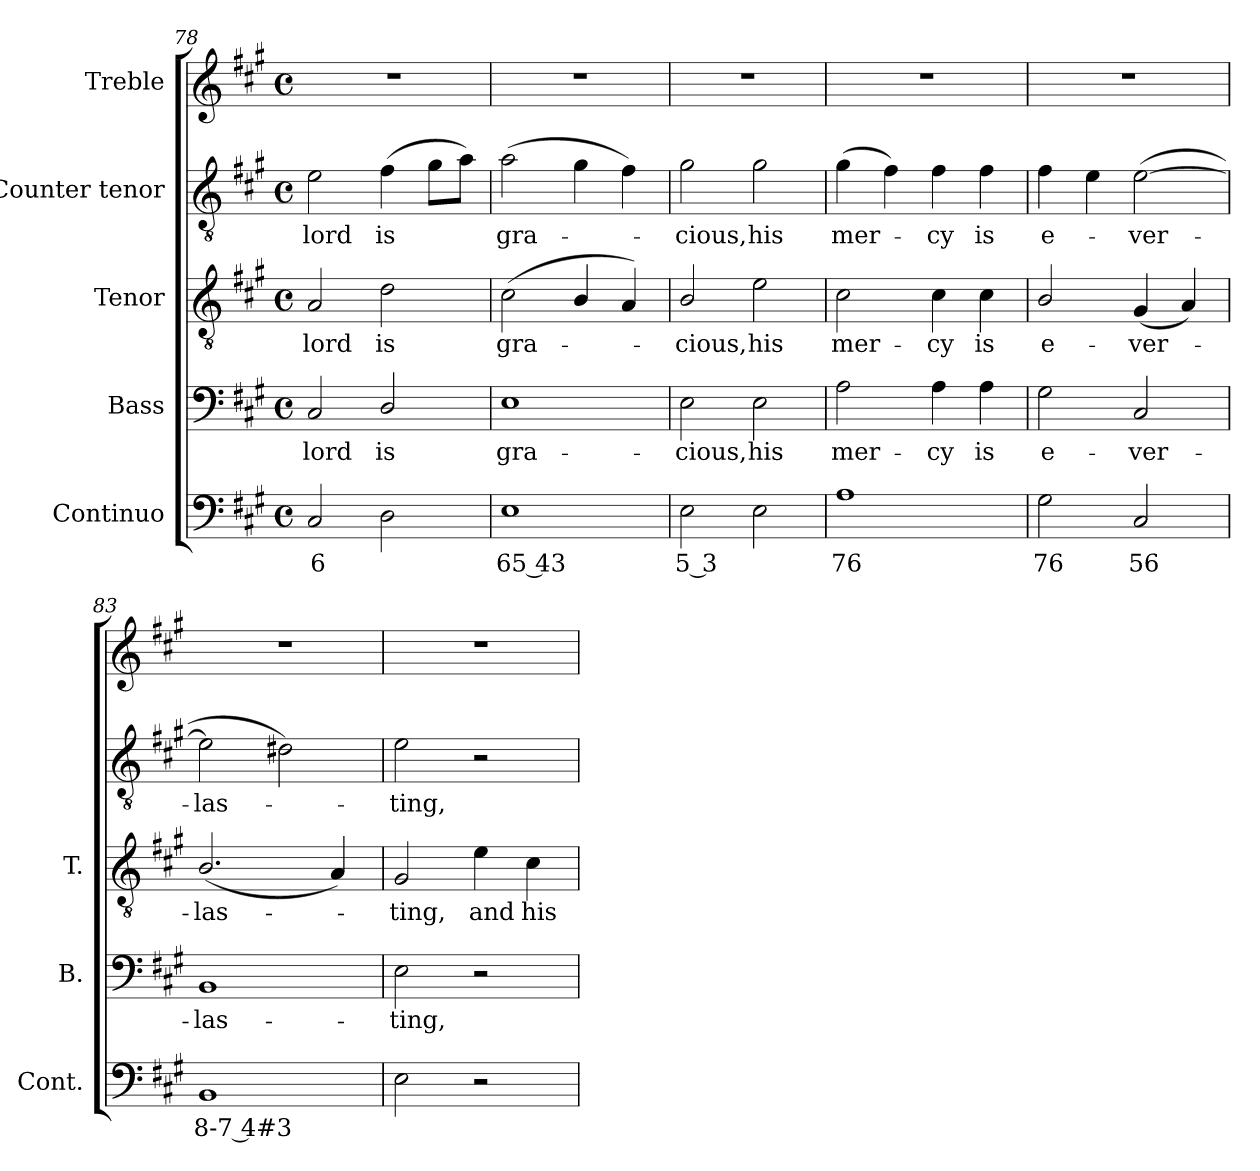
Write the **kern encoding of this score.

**kern	**text	**kern	**text	**kern	**text	**kern	**text	**kern
*part5	*part5	*part4	*part4	*part3	*part3	*part2	*part2	*part1
*staff5	*staff5	*staff4	*staff4	*staff3	*staff3	*staff2	*staff2	*staff1
*I"Continuo	*	*I"Bass	*	*I"Tenor	*	*I"Counter tenor	*	*I"Treble
*I'Cont.	*	*I'B.	*	*I'T.	*	*	*	*
*clefF4	*	*clefF4	*	*clefGv2	*	*clefGv2	*	*clefG2
*	*	*	*	*ITrd7c12	*	*ITrd7c12	*	*
*k[f#c#g#]	*	*k[f#c#g#]	*	*k[f#c#g#]	*	*k[f#c#g#]	*	*k[f#c#g#]
*A:	*	*A:	*	*A:	*	*A:	*	*A:
*M4/4	*	*M4/4	*	*M4/4	*	*M4/4	*	*M4/4
*met(c)	*	*met(c)	*	*met(c)	*	*met(c)	*	*met(c)
=78	=78	=78	=78	=78	=78	=78	=78	=78
!	!LO:LY:b:color=#000000	!	!	!	!	!	!	!
!	!	!	!LO:LY:b:color=#000000	!	!	!	!	!
!	!	!	!	!	!LO:LY:b:color=#000000	!	!	!
!	!	!	!	!	!	!	!LO:LY:b:color=#000000	!
2C#i/	6	2C#i/	lord	2AAi/	lord	2Ei\	lord	1r
!	!	!	!LO:LY:b:color=#000000	!	!	!	!	!
!	!	!	!	!	!LO:LY:b:color=#000000	!	!	!
!	!	!	!	!	!	!	!LO:LY:b:color=#000000	!
2Di\	.	2Di/	is	2Di\	is	(4F#i\	is	.
.	.	.	.	.	.	8G#i\L	.	.
.	.	.	.	.	.	8Ai\J)	.	.
=79	=79	=79	=79	=79	=79	=79	=79	=79
!	!LO:LY:b:color=#000000	!	!	!	!	!	!	!
!	!	!	!LO:LY:b:color=#000000	!	!	!	!	!
!	!	!	!	!	!LO:LY:b:color=#000000	!	!	!
!	!	!	!	!	!	!	!LO:LY:b:color=#000000	!
1Ei	65 43	1Ei	gra-	(2C#i\	gra-	(2Ai\	gra-	1r
.	.	.	.	4BBi/	.	4G#i\	.	.
.	.	.	.	4AAi/)	.	4F#i\)	.	.
=80	=80	=80	=80	=80	=80	=80	=80	=80
!	!LO:LY:b:color=#000000	!	!	!	!	!	!	!
!	!	!	!LO:LY:b:color=#000000	!	!	!	!	!
!	!	!	!	!	!LO:LY:b:color=#000000	!	!	!
!	!	!	!	!	!	!	!LO:LY:b:color=#000000	!
2Ei\	5 3	2Ei\	-cious,	2BBi/	-cious,	2G#i\	-cious,	1r
!	!	!	!LO:LY:b:color=#000000	!	!	!	!	!
!	!	!	!	!	!LO:LY:b:color=#000000	!	!	!
!	!	!	!	!	!	!	!LO:LY:b:color=#000000	!
2Ei\	.	2Ei\	his	2Ei\	his	2G#i\	his	.
=81	=81	=81	=81	=81	=81	=81	=81	=81
!	!LO:LY:b:color=#000000	!	!	!	!	!	!	!
!	!	!	!LO:LY:b:color=#000000	!	!	!	!	!
!	!	!	!	!	!LO:LY:b:color=#000000	!	!	!
!	!	!	!	!	!	!	!LO:LY:b:color=#000000	!
1Ai	76	2Ai\	mer-	2C#i\	mer-	(4G#i\	mer-	1r
.	.	.	.	.	.	4F#i\)	.	.
!	!	!	!LO:LY:b:color=#000000	!	!	!	!	!
!	!	!	!	!	!LO:LY:b:color=#000000	!	!	!
!	!	!	!	!	!	!	!LO:LY:b:color=#000000	!
.	.	4Ai\	-cy	4C#i\	-cy	4F#i\	-cy	.
!	!	!	!LO:LY:b:color=#000000	!	!	!	!	!
!	!	!	!	!	!LO:LY:b:color=#000000	!	!	!
!	!	!	!	!	!	!	!LO:LY:b:color=#000000	!
.	.	4Ai\	is	4C#i\	is	4F#i\	is	.
=82	=82	=82	=82	=82	=82	=82	=82	=82
!	!LO:LY:b:color=#000000	!	!	!	!	!	!	!
!	!	!	!LO:LY:b:color=#000000	!	!	!	!	!
!	!	!	!	!	!LO:LY:b:color=#000000	!	!	!
!	!	!	!	!	!	!	!LO:LY:b:color=#000000	!
2G#i\	76	2G#i\	e-	2BBi/	e-	4F#i\	e-	1r
.	.	.	.	.	.	4Ei\	.	.
!	!LO:LY:b:color=#000000	!	!	!	!	!	!	!
!	!	!	!LO:LY:b:color=#000000	!	!	!	!	!
!	!	!	!	!	!LO:LY:b:color=#000000	!	!	!
!	!	!	!	!	!	!	!LO:LY:b:color=#000000	!
2C#i/	56	2C#i/	-ver-	(4GG#i/	-ver-	([2Ei\	-ver-	.
.	.	.	.	4AAi/)	.	.	.	.
=83	=83	=83	=83	=83	=83	=83	=83	=83
!	!LO:LY:b:color=#000000	!	!	!	!	!	!	!
!	!	!	!LO:LY:b:color=#000000	!	!	!	!	!
!	!	!	!	!	!LO:LY:b:color=#000000	!	!	!
!	!	!	!	!	!	!	!LO:LY:b:color=#000000	!
1BBi	8-7 4#3	1BBi	-las-	(2.BBi/	-las-	2Ei\]	-las-	1r
.	.	.	.	.	.	2D#Xi\)	.	.
.	.	.	.	4AAi/)	.	.	.	.
!!LO:LB:g=z
=84	=84	=84	=84	=84	=84	=84	=84	=84
!	!	!	!LO:LY:b:color=#000000	!	!	!	!	!
!	!	!	!	!	!LO:LY:b:color=#000000	!	!	!
!	!	!	!	!	!	!	!LO:LY:b:color=#000000	!
2Ei\	.	2Ei\	-ting,	2GG#i/	-ting,	2Ei\	-ting,	1r
!	!	!	!	!	!LO:LY:b:color=#000000	!	!	!
2r	.	2r	.	4Ei\	and	2r	.	.
!	!	!	!	!	!LO:LY:b:color=#000000	!	!	!
.	.	.	.	4C#i\	his	.	.	.
=	=	=	=	=	=	=	=	=
*-	*-	*-	*-	*-	*-	*-	*-	*-
